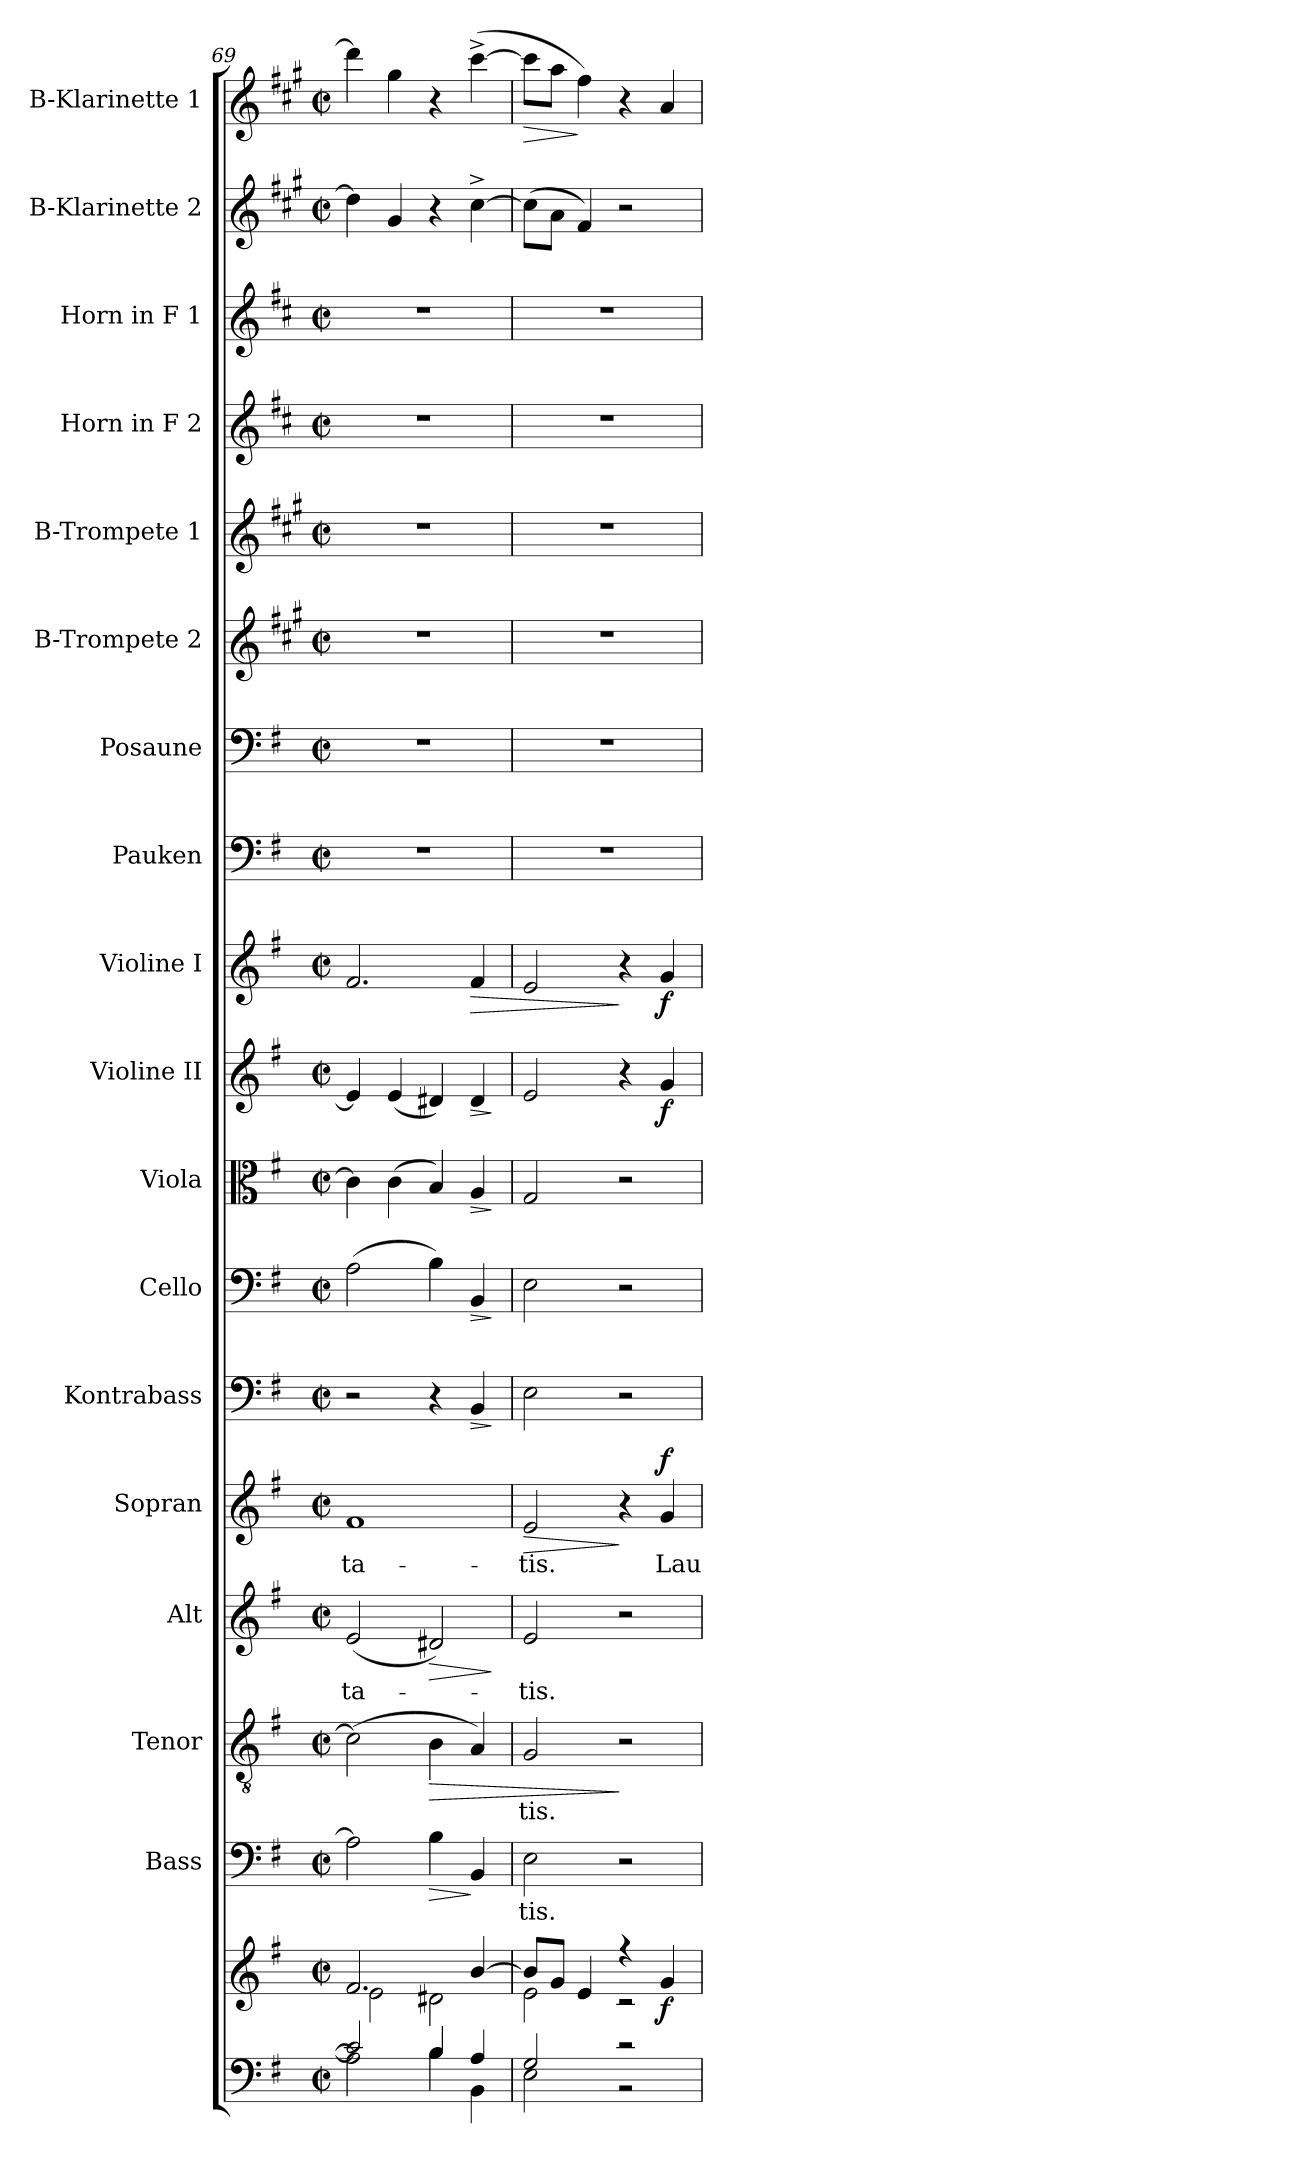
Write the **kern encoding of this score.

**kern	**kern	**dynam	**kern	**text	**dynam	**kern	**text	**dynam	**kern	**text	**dynam	**kern	**text	**dynam	**kern	**dynam	**kern	**dynam	**kern	**dynam	**kern	**dynam	**kern	**dynam	**kern	**kern	**kern	**kern	**kern	**kern	**kern	**kern	**dynam
*part18	*part18	*part18	*part17	*part17	*part17	*part16	*part16	*part16	*part15	*part15	*part15	*part14	*part14	*part14	*part13	*part13	*part12	*part12	*part11	*part11	*part10	*part10	*part9	*part9	*part8	*part7	*part6	*part5	*part4	*part3	*part2	*part1	*part1
*staff19	*staff18	*staff18/19	*staff17	*staff17	*staff17	*staff16	*staff16	*staff16	*staff15	*staff15	*staff15	*staff14	*staff14	*staff14	*staff13	*staff13	*staff12	*staff12	*staff11	*staff11	*staff10	*staff10	*staff9	*staff9	*staff8	*staff7	*staff6	*staff5	*staff4	*staff3	*staff2	*staff1	*staff1
*	*	*	*I"Bass	*	*	*I"Tenor	*	*	*I"Alt	*	*	*I"Sopran	*	*	*I"Kontrabass	*	*I"Cello	*	*I"Viola	*	*I"Violine II	*	*I"Violine I	*	*I"Pauken	*I"Posaune	*I"B-Trompete 2	*I"B-Trompete 1	*I"Horn in F 2	*I"Horn in F 1	*I"B-Klarinette 2	*I"B-Klarinette 1	*
*	*	*	*I'B.	*	*	*I'T.	*	*	*I'A.	*	*	*I'S.	*	*	*I'Kb.	*	*	*	*I'Vla.	*	*I'Vl. II	*	*I'Vl. I	*	*I'Pk.	*I'Pos.	*I'B Trp. 2	*I'B Trp. 1	*	*	*I'B Kl. 2	*I'B Kl. 1	*
*clefF4	*clefG2	*	*clefF4	*	*	*clefGv2	*	*	*clefG2	*	*	*clefG2	*	*	*clefF4	*	*clefF4	*	*clefC3	*	*clefG2	*	*clefG2	*	*clefF4	*clefF4	*clefG2	*clefG2	*clefG2	*clefG2	*clefG2	*clefG2	*
*	*	*	*	*	*	*	*	*	*	*	*	*	*	*	*ITrd7c12	*	*	*	*	*	*	*	*	*	*	*	*ITrd1c2	*ITrd1c2	*ITrd4c7	*ITrd4c7	*ITrd1c2	*ITrd1c2	*
*k[f#]	*k[f#]	*	*k[f#]	*	*	*k[f#]	*	*	*k[f#]	*	*	*k[f#]	*	*	*k[f#]	*	*k[f#]	*	*k[f#]	*	*k[f#]	*	*k[f#]	*	*k[f#]	*k[f#]	*k[f#]	*k[f#]	*k[f#]	*k[f#]	*k[f#]	*k[f#]	*
*G:	*G:	*	*G:	*	*	*G:	*	*	*G:	*	*	*G:	*	*	*G:	*	*G:	*	*G:	*	*G:	*	*G:	*	*G:	*G:	*G:	*G:	*G:	*G:	*G:	*G:	*
*M2/2	*M2/2	*	*M2/2	*	*	*M2/2	*	*	*M2/2	*	*	*M2/2	*	*	*M2/2	*	*M2/2	*	*M2/2	*	*M2/2	*	*M2/2	*	*M2/2	*M2/2	*M2/2	*M2/2	*M2/2	*M2/2	*M2/2	*M2/2	*
*met(c|)	*met(c|)	*	*met(c|)	*	*	*met(c|)	*	*	*met(c|)	*	*	*met(c|)	*	*	*met(c|)	*	*met(c|)	*	*met(c|)	*	*met(c|)	*	*met(c|)	*	*met(c|)	*met(c|)	*met(c|)	*met(c|)	*met(c|)	*met(c|)	*met(c|)	*met(c|)	*
=69	=69	=69	=69	=69	=69	=69	=69	=69	=69	=69	=69	=69	=69	=69	=69	=69	=69	=69	=69	=69	=69	=69	=69	=69	=69	=69	=69	=69	=69	=69	=69	=69	=69
*^	*^	*	*	*	*	*	*	*	*	*	*	*	*	*	*	*	*	*	*	*	*	*	*	*	*	*	*	*	*	*	*	*	*
!	!	!	!	!	!	!	!	!	!	!	!	!LO:LY:b	!	!	!LO:LY:b	!	!	!	!	!	!	!	!	!	!	!	!	!	!	!	!	!	!	!	!
2c/]	2A\]	2.f#/	2e\	.	2A\]	.	.	(>2c\]	.	.	(<2e/	-ta-	.	1f#	-ta-	.	2r	.	(>2A\	.	4c\]	.	4e/]	.	2.f#/	.	1r	1r	1r	1r	1r	1r	4cc\]	4ccc\]	.
.	.	.	.	.	.	.	.	.	.	.	.	.	.	.	.	.	.	.	.	.	(>4c\	.	(<4e/	.	.	.	.	.	.	.	.	.	4f#/	4ff#\	.
!	!	!	!	!	!	!	!LO:HP:b	!	!	!LO:HP:b	!	!	!LO:HP:b	!	!	!	!	!	!	!	!	!	!	!	!	!	!	!	!	!	!	!	!	!	!
4B/	4B\	.	2d#X\	.	4B\	.	>	4B\	.	>	2d#X/)	.	>	.	.	.	4r	.	4B\)	.	4B/)	.	4d#X/)	.	.	.	.	.	.	.	.	.	4r	4r	.
!	!	!	!	!	!	!	!	!	!	!	!	!	!	!	!	!	!	!LO:HP:b	!	!LO:HP:b	!	!LO:HP:b	!	!LO:HP:b	!	!LO:HP:b	!	!	!	!	!	!	!	!	!
4A/	4BB\	[>4b/	.	.	4BB/	.	]	4A/)	.	.	.	.	.	.	.	.	4BBB/	>	4BB/	>	4A/	>	4d#/	>	4f#/	>	.	.	.	.	.	.	[4b^>\	(>[4bb^>\	.
*v	*v	*	*	*	*	*	*	*	*	*	*	*	*	*	*	*	*	*	*	*	*	*	*	*	*	*	*	*	*	*	*	*	*	*	*
*	*v	*v	*	*	*	*	*	*	*	*	*	*	*	*	*	*	*	*	*	*	*	*	*	*	*	*	*	*	*	*	*	*	*	*
.	.	.	.	.	.	.	.	.	.	.	]	.	.	.	.	]	.	]	.	]	.	]	.	.	.	.	.	.	.	.	.	.	.
=70	=70	=70	=70	=70	=70	=70	=70	=70	=70	=70	=70	=70	=70	=70	=70	=70	=70	=70	=70	=70	=70	=70	=70	=70	=70	=70	=70	=70	=70	=70	=70	=70	=70
*^	*^	*	*	*	*	*	*	*	*	*	*	*	*	*	*	*	*	*	*	*	*	*	*	*	*	*	*	*	*	*	*	*	*
!	!	!	!	!	!	!LO:LY:b	!	!	!LO:LY:b	!	!	!LO:LY:b	!	!	!LO:LY:b	!LO:HP:b	!	!	!	!	!	!	!	!	!	!	!	!	!	!	!	!	!	!	!LO:HP:b
2G/	2E\	8b/L]	2e\	.	2E\	-tis.	.	2G/	-tis.	.	2e/	-tis.	.	2e/	-tis.	>	2EE\	.	2E\	.	2G/	.	2e/	.	2e/	.	1r	1r	1r	1r	1r	1r	(>8b\L]	8bb\L]	>
.	.	8g/J	.	.	.	.	.	.	.	.	.	.	.	.	.	.	.	.	.	.	.	.	.	.	.	.	.	.	.	.	.	.	8g\J	8gg\J	.
.	.	4e/	.	.	.	.	.	.	.	.	.	.	.	.	.	.	.	.	.	.	.	.	.	.	.	.	.	.	.	.	.	.	4e/)	4ee\)	]
2rc	2r	4r	2rc	.	2r	.	.	2r	.	]	2r	.	.	4r	.	]	2r	.	2r	.	2r	.	4r	.	4r	]	.	.	.	.	.	.	2r	4r	.
!	!	!	!	!LO:DY:b	!	!	!	!	!	!	!	!	!	!	!LO:LY:b	!LO:DY:a	!	!	!	!	!	!	!	!LO:DY:b	!	!LO:DY:b	!	!	!	!	!	!	!	!	!
.	.	4g/	.	f	.	.	.	.	.	.	.	.	.	4g/	Lau-	f	.	.	.	.	.	.	4g/	f	4g/	f	.	.	.	.	.	.	.	4g/	.
*v	*v	*	*	*	*	*	*	*	*	*	*	*	*	*	*	*	*	*	*	*	*	*	*	*	*	*	*	*	*	*	*	*	*	*	*
*	*v	*v	*	*	*	*	*	*	*	*	*	*	*	*	*	*	*	*	*	*	*	*	*	*	*	*	*	*	*	*	*	*	*	*
=	=	=	=	=	=	=	=	=	=	=	=	=	=	=	=	=	=	=	=	=	=	=	=	=	=	=	=	=	=	=	=	=	=
*-	*-	*-	*-	*-	*-	*-	*-	*-	*-	*-	*-	*-	*-	*-	*-	*-	*-	*-	*-	*-	*-	*-	*-	*-	*-	*-	*-	*-	*-	*-	*-	*-	*-
